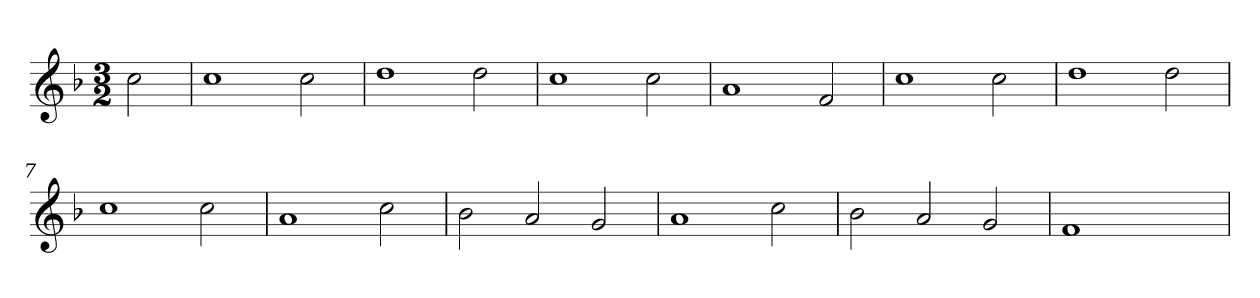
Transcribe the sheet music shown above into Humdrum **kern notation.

**kern
*part1
*staff1
*clefG2
*k[b-]
*F:
*M3/2
=
2cc
=1
1cc
2cc
=2
1dd
2dd
=3
1cc
2cc
=4
1a
2f
=5
1cc
2cc
=6
1dd
2dd
=7
1cc
2cc
=8
1a
2cc
=9
2b-
2a
2g
=10
1a
2cc
=11
2b-
2a
2g
=12
1f
2ryy
=
*-
